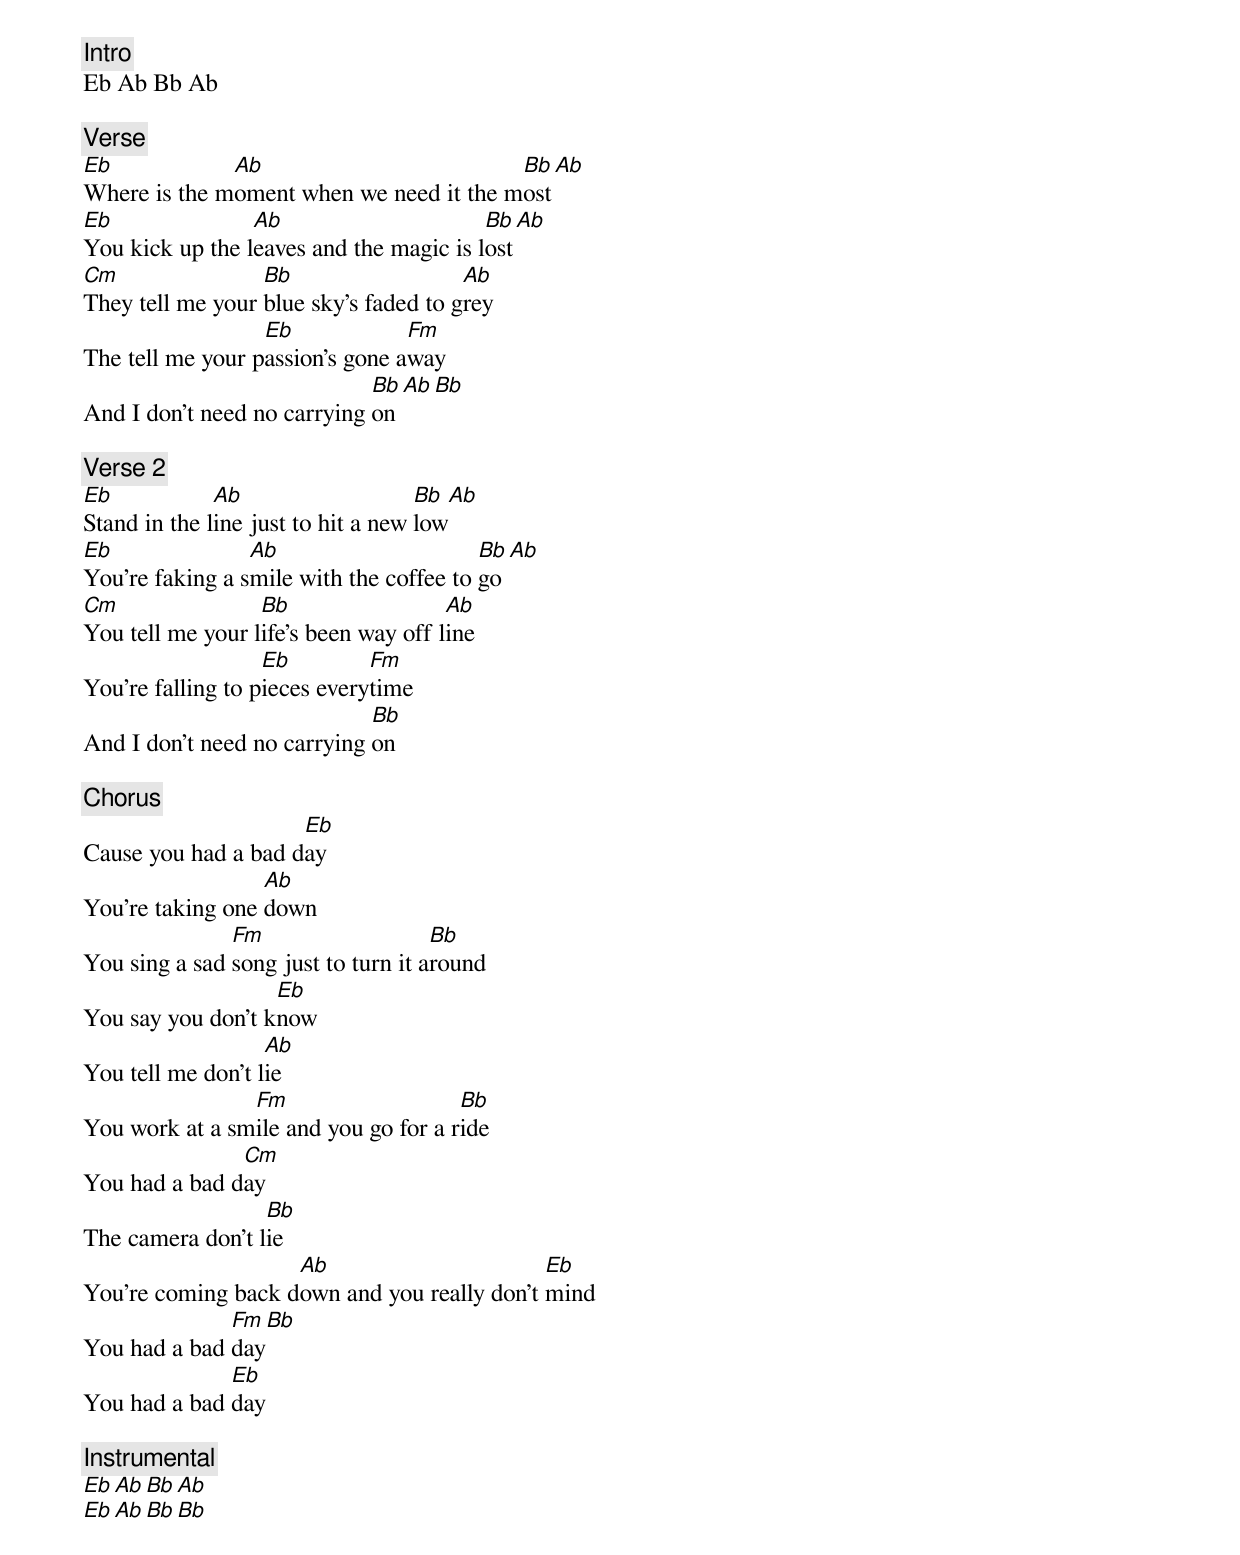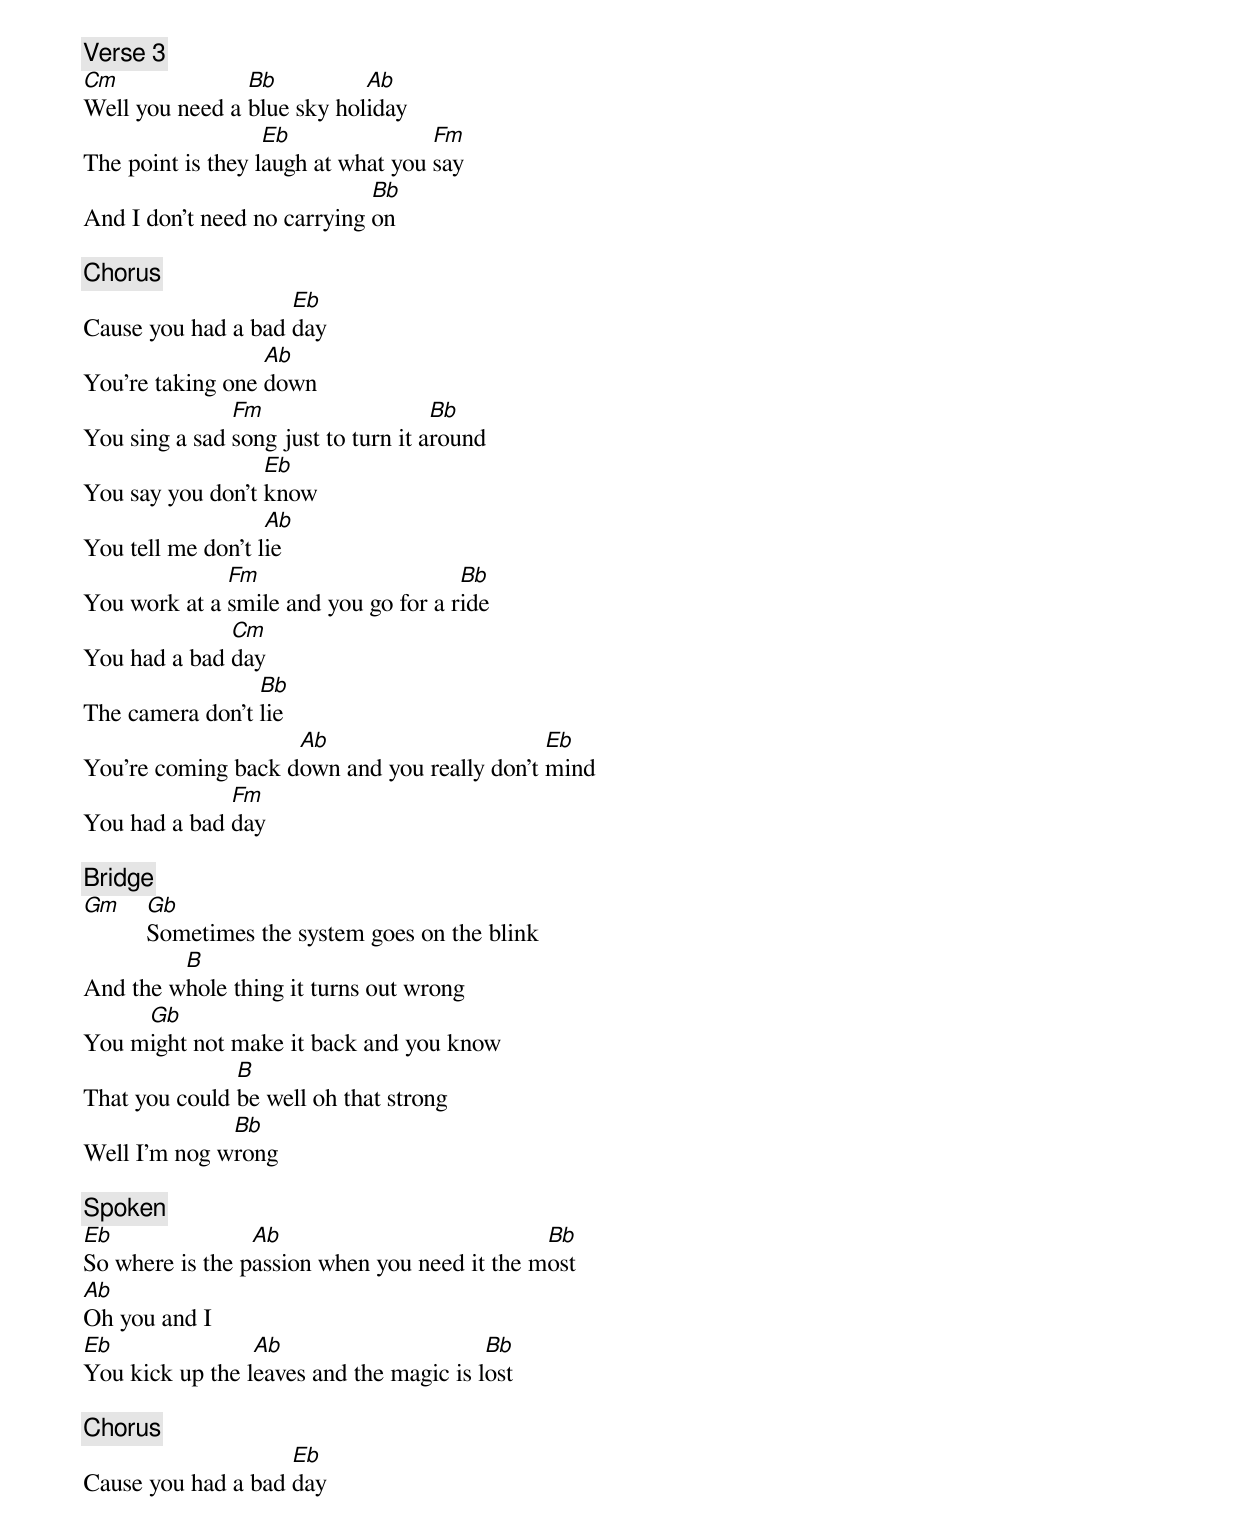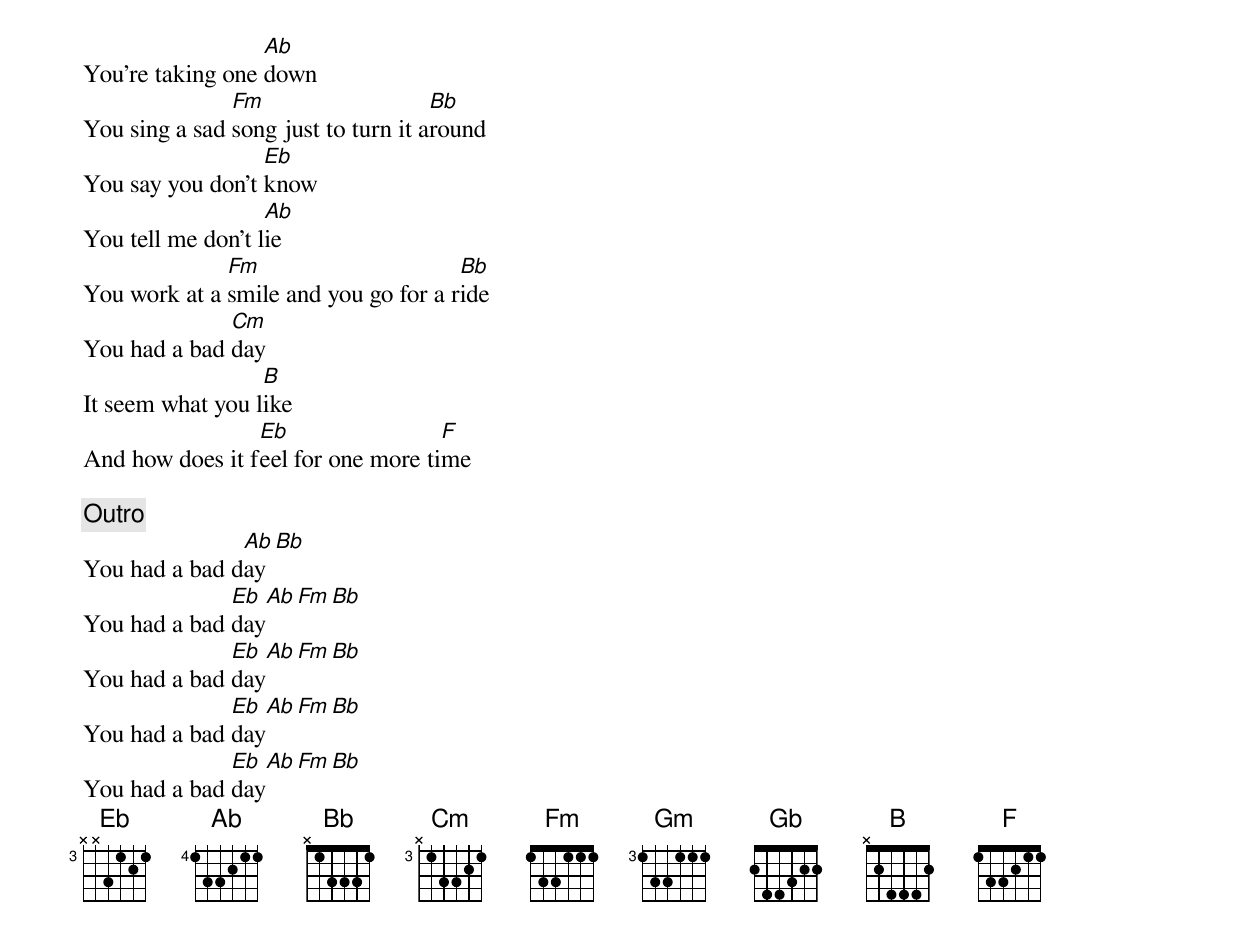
[Intro]
Eb Ab Bb Ab

[Verse]
Eb            Ab                         Bb  Ab
Where is the moment when we need it the most
Eb               Ab                      Bb  Ab
You kick up the leaves and the magic is lost
Cm                Bb                   Ab
They tell me your blue sky's faded to grey
                  Eb             Fm
The tell me your passion's gone away
                             Bb  Ab  Bb
And I don't need no carrying on

[Verse 2]
Eb            Ab                    Bb  Ab
Stand in the line just to hit a new low
Eb               Ab                      Bb  Ab
You're faking a smile with the coffee to go
Cm                Bb                  Ab
You tell me your life's been way off line
                   Eb         Fm
You're falling to pieces everytime
                             Bb
And I don't need no carrying on

[Chorus]
                     Eb
Cause you had a bad day
                  Ab
You're taking one down
               Fm                    Bb
You sing a sad song just to turn it around
                   Eb
You say you don't know
                   Ab
You tell me don't lie
                Fm                    Bb
You work at a smile and you go for a ride
               Cm
You had a bad day
                  Bb
The camera don't lie
                    Ab                       Eb
You're coming back down and you really don't mind
              Fm  Bb
You had a bad day
              Eb
You had a bad day

[Instrumental]
Eb Ab Bb Ab
Eb Ab Bb Bb

[Verse 3]
Cm              Bb          Ab
Well you need a blue sky holiday
                   Eb               Fm
The point is they laugh at what you say
                             Bb
And I don't need no carrying on

[Chorus]
                    Eb
Cause you had a bad day
                  Ab
You're taking one down
               Fm                    Bb
You sing a sad song just to turn it around
                  Eb
You say you don't know
                   Ab
You tell me don't lie
              Fm                      Bb
You work at a smile and you go for a ride
              Cm
You had a bad day
                 Bb
The camera don't lie
                    Ab                       Eb
You're coming back down and you really don't mind
              Fm
You had a bad day

[Bridge]
Gm  Gb
    Sometimes the system goes on the blink
         B
And the whole thing it turns out wrong
     Gb
You might not make it back and you know
               B
That you could be well oh that strong
              Bb
Well I'm nog wrong

[Spoken]
Eb               Ab                           Bb
So where is the passion when you need it the most
Ab
Oh you and I
Eb               Ab                      Bb
You kick up the leaves and the magic is lost

[Chorus]
                    Eb
Cause you had a bad day
                  Ab
You're taking one down
               Fm                    Bb
You sing a sad song just to turn it around
                  Eb
You say you don't know
                   Ab
You tell me don't lie
              Fm                      Bb
You work at a smile and you go for a ride
              Cm
You had a bad day
                  B
It seem what you like
                 Eb                 F
And how does it feel for one more time

[Outro]
               Ab Bb
You had a bad day
              Eb Ab    Fm Bb
You had a bad day
              Eb Ab    Fm Bb
You had a bad day
              Eb Ab    Fm Bb
You had a bad day
              Eb Ab    Fm Bb
You had a bad day
